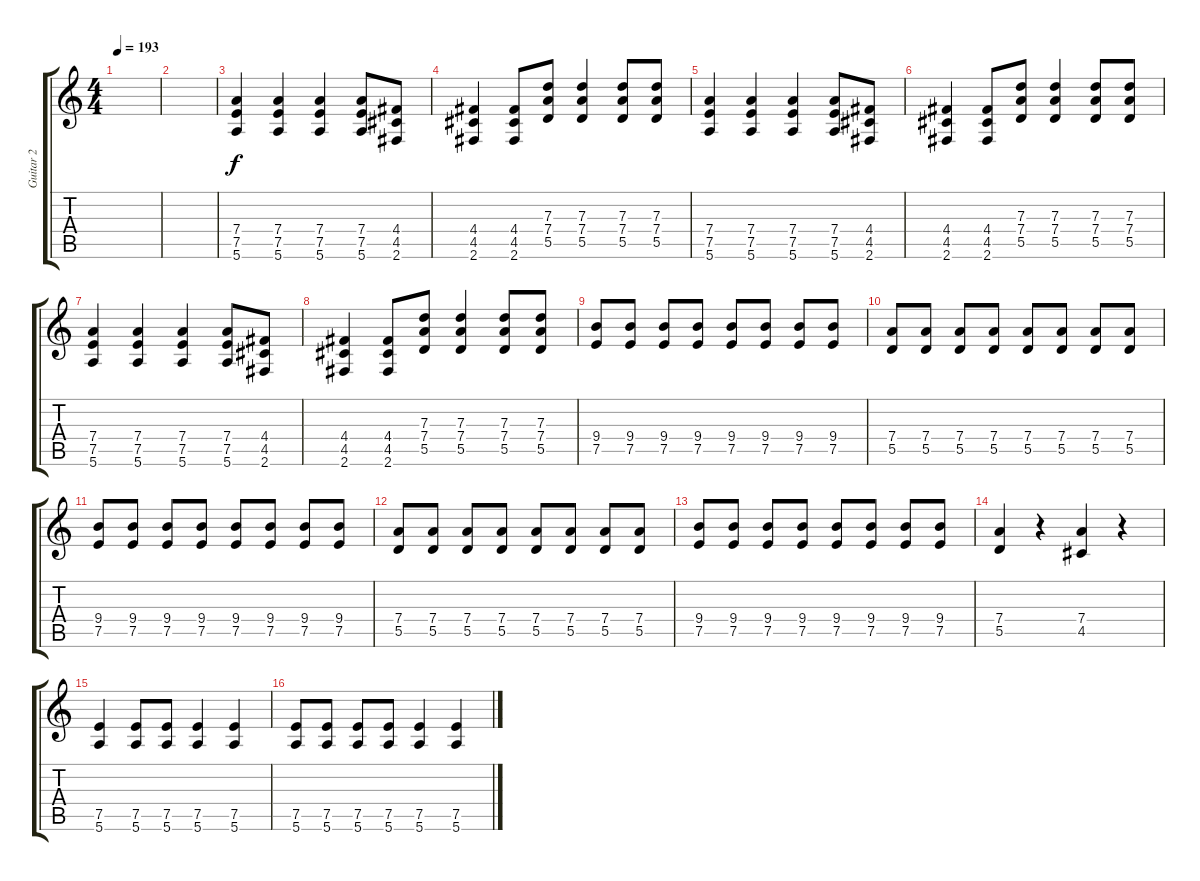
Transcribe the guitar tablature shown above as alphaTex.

\track ("Guitar 2" "Guitar 2") {instrument distortionguitar}
\staff {score tabs}
\tuning (E4 B3 G3 D3 A2 E2) {hide}
\ts (4 4)
\tempo 193
\clef g2
\ks c
|
|
(7.4 7.5 5.6).4{volume 9} (7.4 7.5 5.6).4 (7.4 7.5 5.6).4 (7.4 7.5 5.6).8 (4.4 4.5 2.6).8 |
(4.4 4.5 2.6).4 (4.4 4.5 2.6).8 (7.3 7.4 5.5).8 (7.3 7.4 5.5).4 (7.3 7.4 5.5).8 (7.3 7.4 5.5).8 |
(7.4 7.5 5.6).4 (7.4 7.5 5.6).4 (7.4 7.5 5.6).4 (7.4 7.5 5.6).8 (4.4 4.5 2.6).8 |
(4.4 4.5 2.6).4 (4.4 4.5 2.6).8 (7.3 7.4 5.5).8 (7.3 7.4 5.5).4 (7.3 7.4 5.5).8 (7.3 7.4 5.5).8 |
(7.4 7.5 5.6).4 (7.4 7.5 5.6).4 (7.4 7.5 5.6).4 (7.4 7.5 5.6).8 (4.4 4.5 2.6).8 |
(4.4 4.5 2.6).4 (4.4 4.5 2.6).8 (7.3 7.4 5.5).8 (7.3 7.4 5.5).4 (7.3 7.4 5.5).8 (7.3 7.4 5.5).8 |
(9.4 7.5).8 (9.4 7.5).8 (9.4 7.5).8 (9.4 7.5).8 (9.4 7.5).8 (9.4 7.5).8 (9.4 7.5).8 (9.4 7.5).8 |
(7.4 5.5).8 (7.4 5.5).8 (7.4 5.5).8 (7.4 5.5).8 (7.4 5.5).8 (7.4 5.5).8 (7.4 5.5).8 (7.4 5.5).8 |
(9.4 7.5).8 (9.4 7.5).8 (9.4 7.5).8 (9.4 7.5).8 (9.4 7.5).8 (9.4 7.5).8 (9.4 7.5).8 (9.4 7.5).8 |
(7.4 5.5).8 (7.4 5.5).8 (7.4 5.5).8 (7.4 5.5).8 (7.4 5.5).8 (7.4 5.5).8 (7.4 5.5).8 (7.4 5.5).8 |
(9.4 7.5).8 (9.4 7.5).8 (9.4 7.5).8 (9.4 7.5).8 (9.4 7.5).8 (9.4 7.5).8 (9.4 7.5).8 (9.4 7.5).8 |
(7.4 5.5).4 r.4 (7.4 4.5).4 r.4 |
(7.5 5.6).4 (7.5 5.6).8 (7.5 5.6).8 (7.5 5.6).4 (7.5 5.6).4 |
(7.5 5.6).8 (7.5 5.6).8 (7.5 5.6).8 (7.5 5.6).8 (7.5 5.6).4 (7.5 5.6).4
